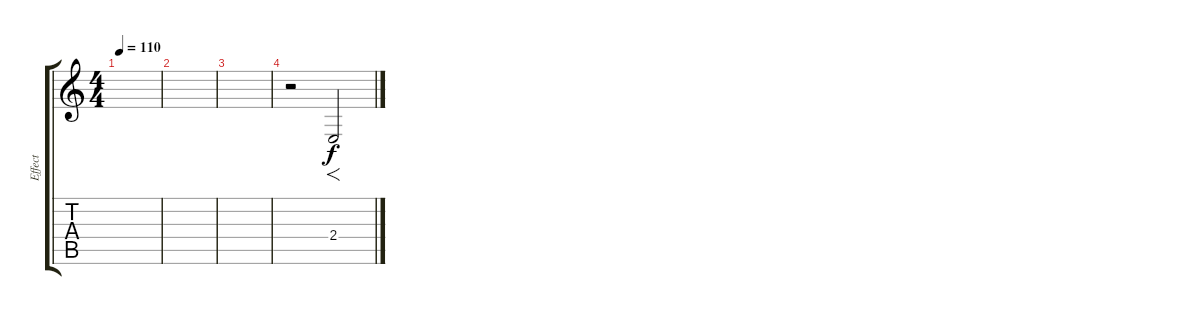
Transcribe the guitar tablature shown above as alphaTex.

\track ("Effect" "Effect") {instrument reversecymbal}
\staff {score tabs}
\tuning (E4 B3 G3 D3 A2 E2) {hide}
\ts (4 4)
\tempo 110
\clef g2
\ks c
|
|
|
r.2 2.4.2{f}
